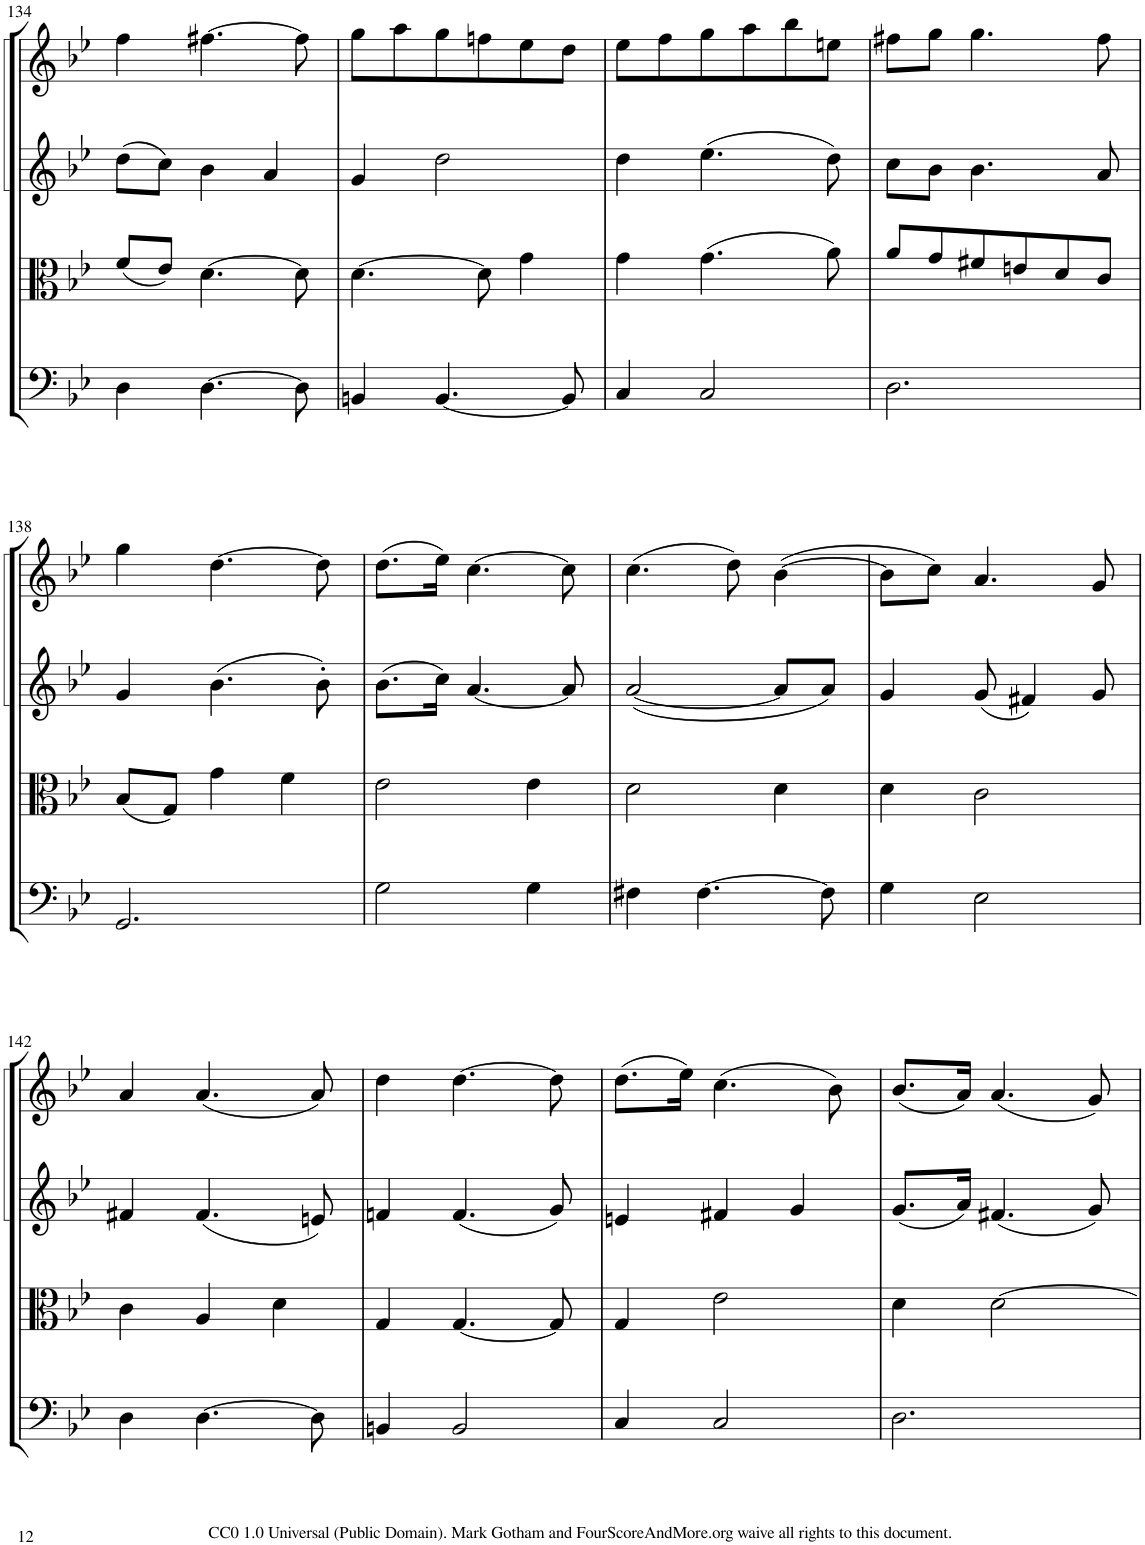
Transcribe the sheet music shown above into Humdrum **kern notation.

**kern	**kern	**kern	**kern
*part4	*part3	*part2	*part1
*staff4	*staff3	*staff2	*staff1
*I"Violoncello	*I"Viola	*I"Violin II	*I"Violin I
*I'Vc	*I'Vla	*I'Vln	*I'Vln
!!LO:PB:g=z
*clefF4	*clefC3	*clefG2	*clefG2
*k[b-e-]	*k[b-e-]	*k[b-e-]	*k[b-e-]
*M3/4	*M3/4	*M3/4	*M3/4
=134	=134	=134	=134
4D\	(8f/L	(8dd\L	4ff\
.	8e-/J)	8cc\J)	.
[4.D\	[4.d\	4b-\	[4.ff#X\
.	.	4a/	.
8D\]	8d\]	.	8ff#\]
=135	=135	=135	=135
4BBn/	[4.d\	4g/	8gg\L
.	.	.	8aa\
[4.BB/	.	2dd\	8gg\
.	8d\]	.	8ffn\
.	4g\	.	8ee-\
8BB/]	.	.	8dd\J
=136	=136	=136	=136
4C/	4g\	4dd\	8ee-\L
.	.	.	8ff\
2C/	(4.g\	(4.ee-\	8gg\
.	.	.	8aa\
.	.	.	8bb-\
.	8a\)	8dd\)	8een\J
=137	=137	=137	=137
2.D\	8a/L	8cc\L	8ff#X\L
.	8g/	8b-\J	8gg\J
.	8f#X/	4.b-\	4.gg\
.	8en/	.	.
.	8d/	.	.
.	8c/J	8a/	8ff#\
!!LO:LB:g=z
=138	=138	=138	=138
2.GG/	(8B-/L	4g/	4gg\
.	8G/J)	.	.
.	4g\	(4.b-\	[4.dd\
.	4f\	.	.
.	.	8b-'\)	8dd\]
=139	=139	=139	=139
2G\	2e-\	(8.b-\L	(8.dd\L
.	.	16cc\Jk)	16ee-\Jk)
.	.	[4.a/	[4.cc\
4G\	4e-\	.	.
.	.	8a/]	8cc\]
=140	=140	=140	=140
4F#X\	2d\	([2a/	(4.cc\
[4.F#\	.	.	.
.	.	.	8dd\)
.	4d\	8a/L]	([4b-\
8F#\]	.	8a/J)	.
=141	=141	=141	=141
4G\	4d\	4g/	8b-\L]
.	.	.	8cc\J)
2E-\	2c\	(8g/	4.a/
.	.	4f#X/)	.
.	.	8g/	8g/
!!LO:LB:g=z
=142	=142	=142	=142
4D\	4c\	4f#X/	4a/
[4.D\	4A/	(4.f#/	(4.a/
.	4d\	.	.
8D\]	.	8en/)	8a/)
=143	=143	=143	=143
4BBn/	4G/	4fn/	4dd\
2BB/	[4.G/	(4.f/	[4.dd\
.	8G/]	8g/)	8dd\]
=144	=144	=144	=144
4C/	4G/	4en/	(8.dd\L
.	.	.	16ee-\Jk)
2C/	2e-\	4f#X/	(4.cc\
.	.	4g/	.
.	.	.	8b-\)
=145	=145	=145	=145
2.D\	4d\	(8.g/L	(8.b-/L
.	.	16a/Jk)	16a/Jk)
.	[2d\	(4.f#X/	(4.a/
.	.	8g/)	8g/)
=	=	=	=
*-	*-	*-	*-
